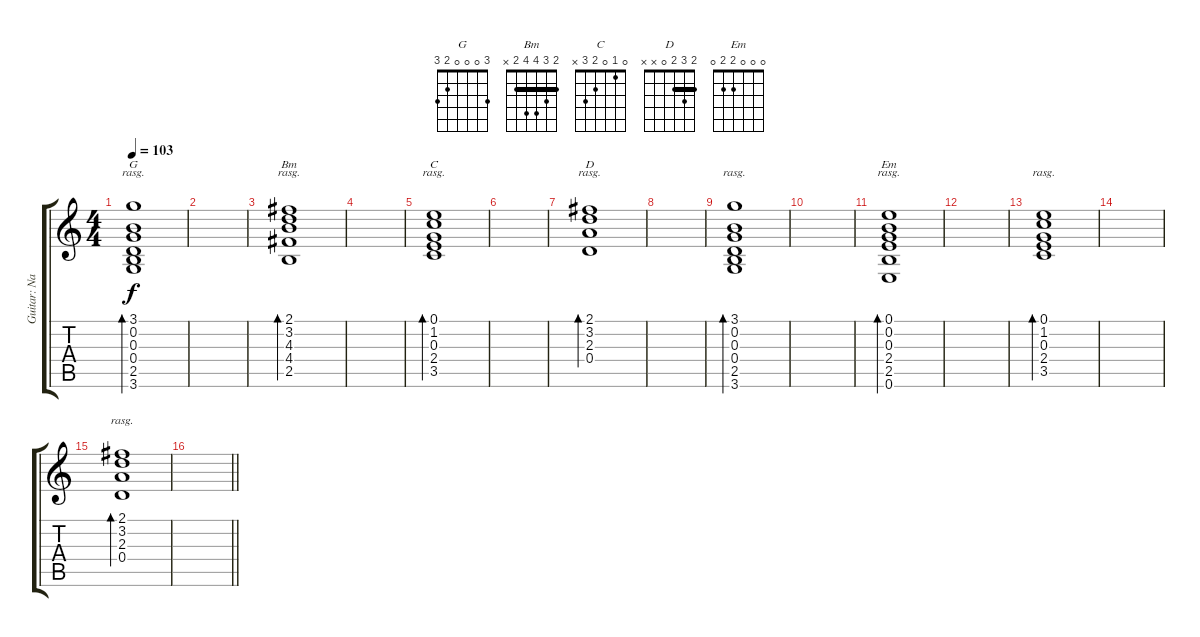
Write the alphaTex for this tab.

\track ("Guitar: Nancy Wilson" "Guitar: Na") {instrument electricguitarclean}
\staff {score tabs}
\tuning (E4 B3 G3 D3 A2 E2) {hide}
\chord ("G" 3 0 0 0 2 3)
\chord ("Bm" 2 3 4 4 2 x) {barre 2}
\chord ("C" 0 1 0 2 3 x)
\chord ("D" 2 3 2 0 x x) {barre 2}
\chord ("Em" 0 0 0 2 2 0)
\ts (4 4)
\tempo 103
\clef g2
\ks c
(3.1 0.2 0.3 0.4 2.5 3.6).1{bd 120 ch "G" rasg ii dy f} |
|
(2.1 3.2 4.3 4.4 2.5).1{bd 120 ch "Bm" rasg ii} |
|
(0.1 1.2 0.3 2.4 3.5).1{bd 120 ch "C" rasg ii} |
|
(2.1 3.2 2.3 0.4).1{bd 120 ch "D" rasg ii} |
|
(3.1 0.2 0.3 0.4 2.5 3.6).1{bd 120 rasg ii} |
|
(0.1 0.2 0.3 2.4 2.5 0.6).1{bd 120 ch "Em" rasg ii} |
|
(0.1 1.2 0.3 2.4 3.5).1{bd 120 rasg ii} |
|
(2.1 3.2 2.3 0.4).1{bd 120 rasg ii} |
\barLineRight lightlight
